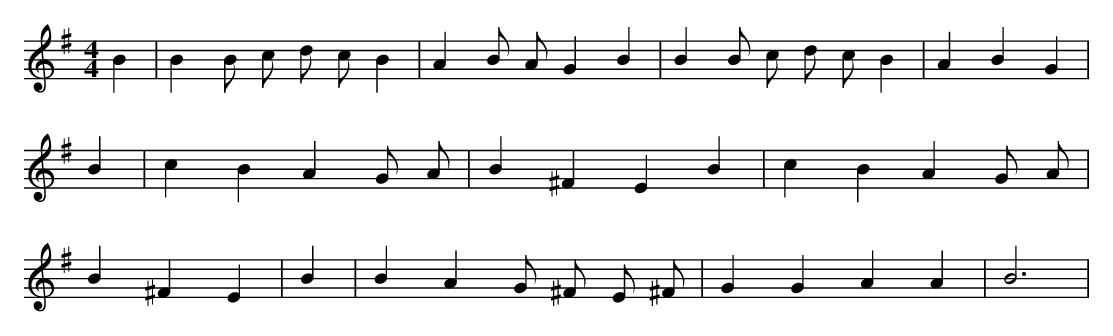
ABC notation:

X:1
M:4/4
L:1/8
K:G
B2 | B2 B c d c B2 | A2 B A G2 B2 | B2 B c d c B2 | A2 B2 G2 | B2 | c2 B2 A2 G A | B2 ^F2 E2 B2 | c2 B2 A2 G A | B2 ^F2 E2 | B2 | B2 A2 G ^F E ^F | G2 G2 A2 A2 | B6 |
